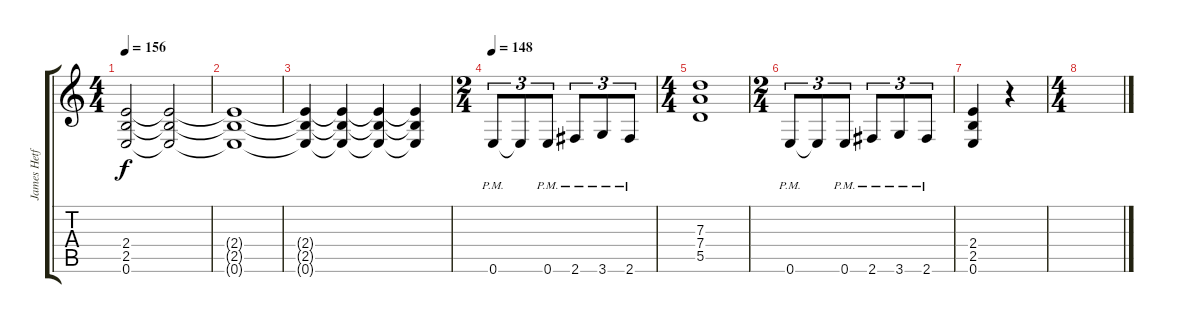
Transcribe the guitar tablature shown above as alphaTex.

\track ("James Hetfield - rhythm guitar" "James Hetf") {instrument distortionguitar}
\staff {score tabs}
\tuning (E4 B3 G3 D3 A2 E2) {hide}
\ts (4 4)
\tempo 156
\clef g2
\ks c
(2.4{t} 2.5{t} 0.6{t}).2{dy f volume 6} (2.4{t} 2.5{t} 0.6{t}).2{volume 5} |
(2.4{t} 2.5{t} 0.6{t}).1{volume 4} |
(2.4{t} 2.5{t} 0.6{t}).4{volume 3} (2.4{t} 2.5{t} 0.6{t}).4{volume 2} (2.4{t} 2.5{t} 0.6{t}).4{volume 1} (2.4{t} 2.5{t} 0.6{t}).4{volume 0} |
\ts (2 4)
\tempo 144
\tempo 148
0.6{pm}.8{tu (3 2) volume 14} 0.6{t}.8{tu (3 2)} 0.6{pm}.8{tu (3 2)} 2.6{pm}.8{tu (3 2)} 3.6{pm}.8{tu (3 2)} 2.6{pm}.8{tu (3 2)} |
\ts (4 4)
(7.3 7.4 5.5).1 |
\ts (2 4)
0.6{pm}.8{tu (3 2)} 0.6{t}.8{tu (3 2)} 0.6{pm}.8{tu (3 2)} 2.6{pm}.8{tu (3 2)} 3.6{pm}.8{tu (3 2)} 2.6{pm}.8{tu (3 2)} |
(2.4 2.5 0.6).4 r.4 |
\ts (4 4)
